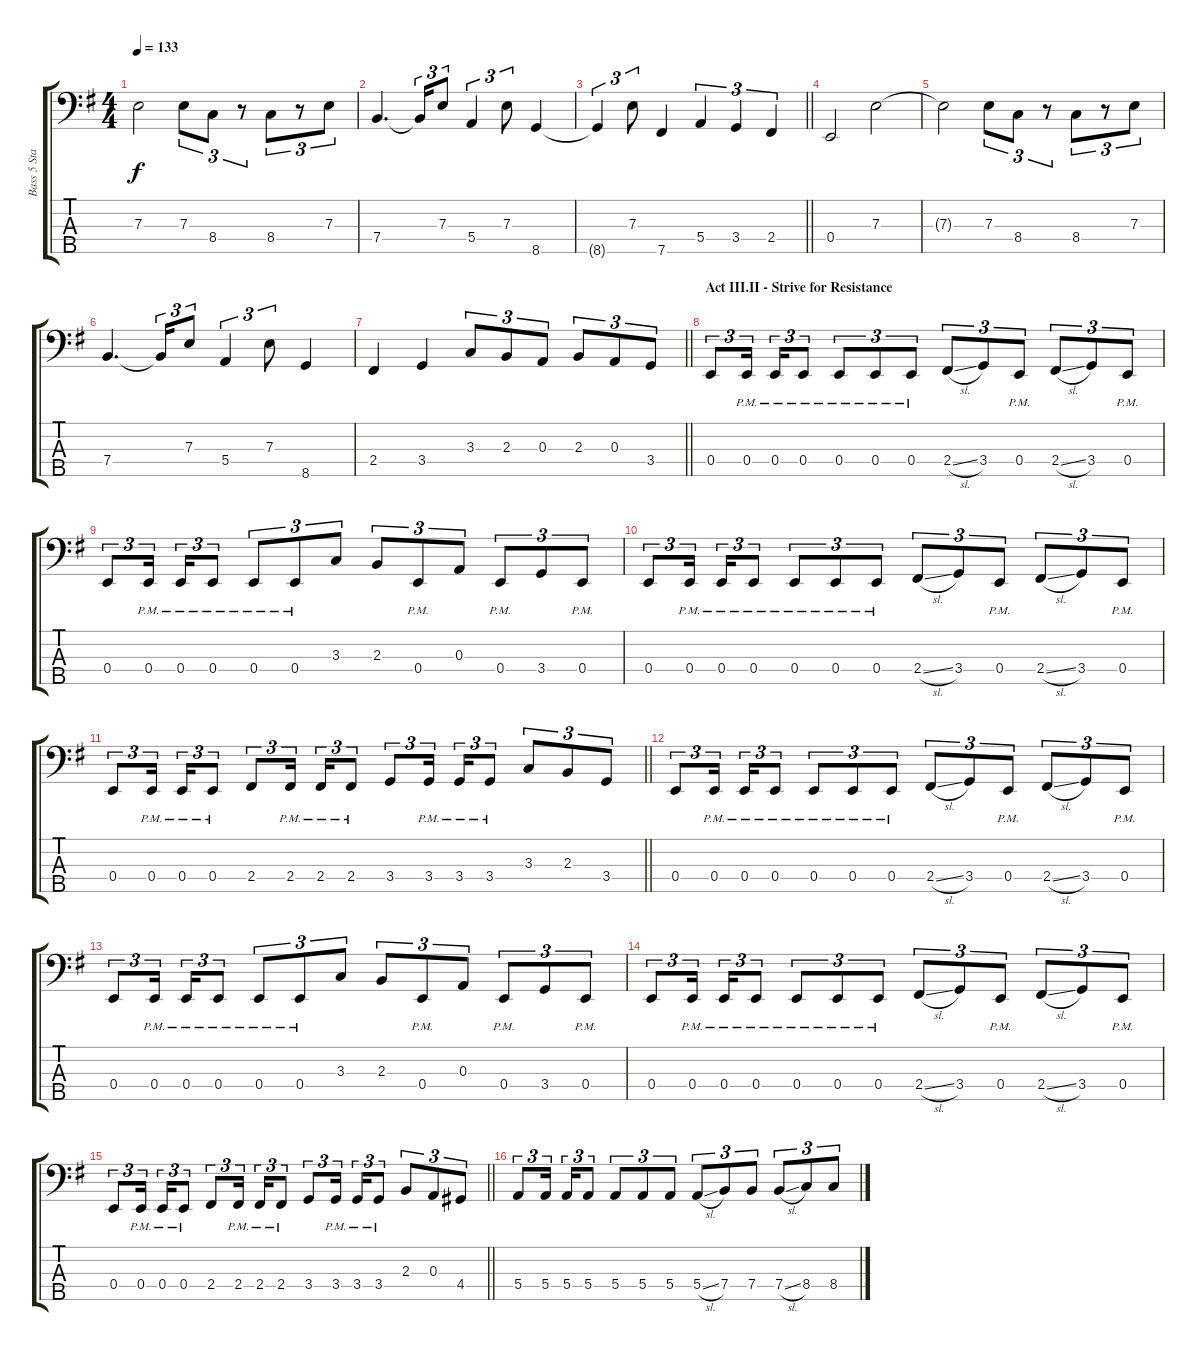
\track ("Bass 5 Standard" "Bass 5 Sta") {instrument electricbassfinger}
\staff {score tabs}
\tuning (G2 D2 A1 E1 B0) {hide}
\ts (4 4)
\tempo 133
\clef f4
\ks eminor
7.3{t}.2{dy f} 7.3.8{tu (3 2)} 8.4.8{tu (3 2)} r.8{tu (3 2)} 8.4.8{tu (3 2)} r.8{tu (3 2)} 7.3.8{tu (3 2)} |
7.4.4{d} 7.4{t}.16{tu (3 2)} 7.3.8{tu (3 2)} 5.4.4{tu (3 2)} 7.3.8{tu (3 2)} 8.5.4 |
\barLineRight lightlight
8.5{t}.4{tu (3 2)} 7.3.8{tu (3 2)} 7.5.4 5.4.4{tu (3 2)} 3.4.4{tu (3 2)} 2.4.4{tu (3 2)} |
0.4.2 7.3.2 |
7.3{t}.2 7.3.8{tu (3 2)} 8.4.8{tu (3 2)} r.8{tu (3 2)} 8.4.8{tu (3 2)} r.8{tu (3 2)} 7.3.8{tu (3 2)} |
7.4.4{d} 7.4{t}.16{tu (3 2)} 7.3.8{tu (3 2)} 5.4.4{tu (3 2)} 7.3.8{tu (3 2)} 8.5.4 |
\barLineRight lightlight
2.4.4 3.4.4 3.3.8{tu (3 2)} 2.3.8{tu (3 2)} 0.3.8{tu (3 2)} 2.3.8{tu (3 2)} 0.3.8{tu (3 2)} 3.4.8{tu (3 2)} |
\section ("" "Act III.II - Strive for Resistance")
0.4.8{tu (3 2)} 0.4{pm}.16{tu (3 2) beam splitsecondary} 0.4{pm}.16{tu (3 2)} 0.4{pm}.8{tu (3 2)} 0.4{pm}.8{tu (3 2)} 0.4{pm}.8{tu (3 2)} 0.4{pm}.8{tu (3 2)} 2.4{sl}.8{tu (3 2)} 3.4.8{tu (3 2)} 0.4{pm}.8{tu (3 2)} 2.4{sl}.8{tu (3 2)} 3.4.8{tu (3 2)} 0.4{pm}.8{tu (3 2)} |
0.4.8{tu (3 2)} 0.4{pm}.16{tu (3 2) beam splitsecondary} 0.4{pm}.16{tu (3 2)} 0.4{pm}.8{tu (3 2)} 0.4{pm}.8{tu (3 2)} 0.4{pm}.8{tu (3 2)} 3.3.8{tu (3 2)} 2.3.8{tu (3 2)} 0.4{pm}.8{tu (3 2)} 0.3.8{tu (3 2)} 0.4{pm}.8{tu (3 2)} 3.4.8{tu (3 2)} 0.4{pm}.8{tu (3 2)} |
0.4.8{tu (3 2)} 0.4{pm}.16{tu (3 2) beam splitsecondary} 0.4{pm}.16{tu (3 2)} 0.4{pm}.8{tu (3 2)} 0.4{pm}.8{tu (3 2)} 0.4{pm}.8{tu (3 2)} 0.4{pm}.8{tu (3 2)} 2.4{sl}.8{tu (3 2)} 3.4.8{tu (3 2)} 0.4{pm}.8{tu (3 2)} 2.4{sl}.8{tu (3 2)} 3.4.8{tu (3 2)} 0.4{pm}.8{tu (3 2)} |
\barLineRight lightlight
0.4.8{tu (3 2)} 0.4{pm}.16{tu (3 2) beam splitsecondary} 0.4{pm}.16{tu (3 2)} 0.4{pm}.8{tu (3 2)} 2.4.8{tu (3 2)} 2.4{pm}.16{tu (3 2) beam splitsecondary} 2.4{pm}.16{tu (3 2)} 2.4{pm}.8{tu (3 2)} 3.4.8{tu (3 2)} 3.4{pm}.16{tu (3 2) beam splitsecondary} 3.4{pm}.16{tu (3 2)} 3.4{pm}.8{tu (3 2)} 3.3.8{tu (3 2)} 2.3.8{tu (3 2)} 3.4.8{tu (3 2)} |
0.4.8{tu (3 2)} 0.4{pm}.16{tu (3 2) beam splitsecondary} 0.4{pm}.16{tu (3 2)} 0.4{pm}.8{tu (3 2)} 0.4{pm}.8{tu (3 2)} 0.4{pm}.8{tu (3 2)} 0.4{pm}.8{tu (3 2)} 2.4{sl}.8{tu (3 2)} 3.4.8{tu (3 2)} 0.4{pm}.8{tu (3 2)} 2.4{sl}.8{tu (3 2)} 3.4.8{tu (3 2)} 0.4{pm}.8{tu (3 2)} |
0.4.8{tu (3 2)} 0.4{pm}.16{tu (3 2) beam splitsecondary} 0.4{pm}.16{tu (3 2)} 0.4{pm}.8{tu (3 2)} 0.4{pm}.8{tu (3 2)} 0.4{pm}.8{tu (3 2)} 3.3.8{tu (3 2)} 2.3.8{tu (3 2)} 0.4{pm}.8{tu (3 2)} 0.3.8{tu (3 2)} 0.4{pm}.8{tu (3 2)} 3.4.8{tu (3 2)} 0.4{pm}.8{tu (3 2)} |
0.4.8{tu (3 2)} 0.4{pm}.16{tu (3 2) beam splitsecondary} 0.4{pm}.16{tu (3 2)} 0.4{pm}.8{tu (3 2)} 0.4{pm}.8{tu (3 2)} 0.4{pm}.8{tu (3 2)} 0.4{pm}.8{tu (3 2)} 2.4{sl}.8{tu (3 2)} 3.4.8{tu (3 2)} 0.4{pm}.8{tu (3 2)} 2.4{sl}.8{tu (3 2)} 3.4.8{tu (3 2)} 0.4{pm}.8{tu (3 2)} |
\barLineRight lightlight
0.4.8{tu (3 2)} 0.4{pm}.16{tu (3 2) beam splitsecondary} 0.4{pm}.16{tu (3 2)} 0.4{pm}.8{tu (3 2)} 2.4.8{tu (3 2)} 2.4{pm}.16{tu (3 2) beam splitsecondary} 2.4{pm}.16{tu (3 2)} 2.4{pm}.8{tu (3 2)} 3.4.8{tu (3 2)} 3.4{pm}.16{tu (3 2) beam splitsecondary} 3.4{pm}.16{tu (3 2)} 3.4{pm}.8{tu (3 2)} 2.3.8{tu (3 2)} 0.3.8{tu (3 2)} 4.4.8{tu (3 2)} |
5.4.8{tu (3 2)} 5.4.16{tu (3 2) beam splitsecondary} 5.4.16{tu (3 2)} 5.4.8{tu (3 2)} 5.4.8{tu (3 2)} 5.4.8{tu (3 2)} 5.4.8{tu (3 2)} 5.4{sl}.8{tu (3 2)} 7.4.8{tu (3 2)} 7.4.8{tu (3 2)} 7.4{sl}.8{tu (3 2)} 8.4.8{tu (3 2)} 8.4{sl}.8{tu (3 2)}
